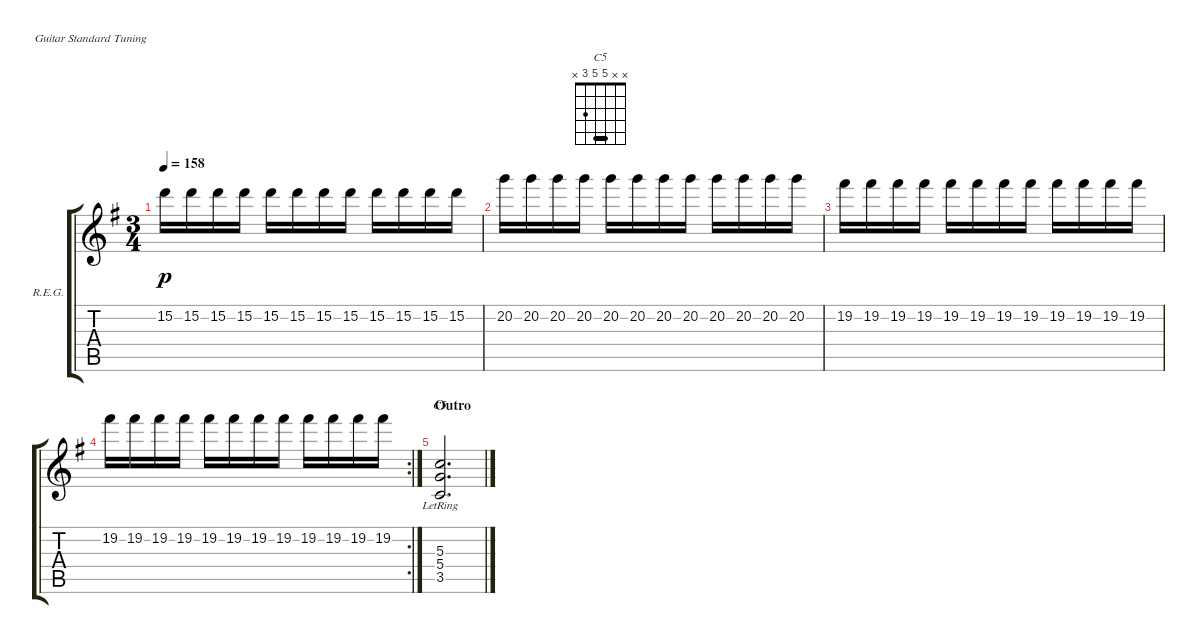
\defaultSystemsLayout 4
\bracketExtendMode groupsimilarinstruments
\firstSystemTrackNameOrientation horizontal
\otherSystemsTrackNameOrientation horizontal
\track ("Rhythm Electric Guitar" "R.E.G.") {multiBarRest instrument distortionguitar}
\staff {score tabs}
\tuning (E4 B3 G3 D3 A2 E2)
\chord ("C5" x x 5 5 3 x) {barre 5}
\ts (3 4)
\tempo 158
\clef g2
\ks g
15.2.16{dy p} 15.2.16 15.2.16 15.2.16 15.2.16 15.2.16 15.2.16 15.2.16 15.2.16 15.2.16 15.2.16 15.2.16 |
20.2.16 20.2.16 20.2.16 20.2.16 20.2.16 20.2.16 20.2.16 20.2.16 20.2.16 20.2.16 20.2.16 20.2.16 |
19.2.16 19.2.16 19.2.16 19.2.16 19.2.16 19.2.16 19.2.16 19.2.16 19.2.16 19.2.16 19.2.16 19.2.16 |
\rc 2
19.2.16 19.2.16 19.2.16 19.2.16 19.2.16 19.2.16 19.2.16 19.2.16 19.2.16 19.2.16 19.2.16 19.2.16 |
\section ("" "Outro")
(3.5 5.3 5.4{lr}).2{d ch "C5"}
